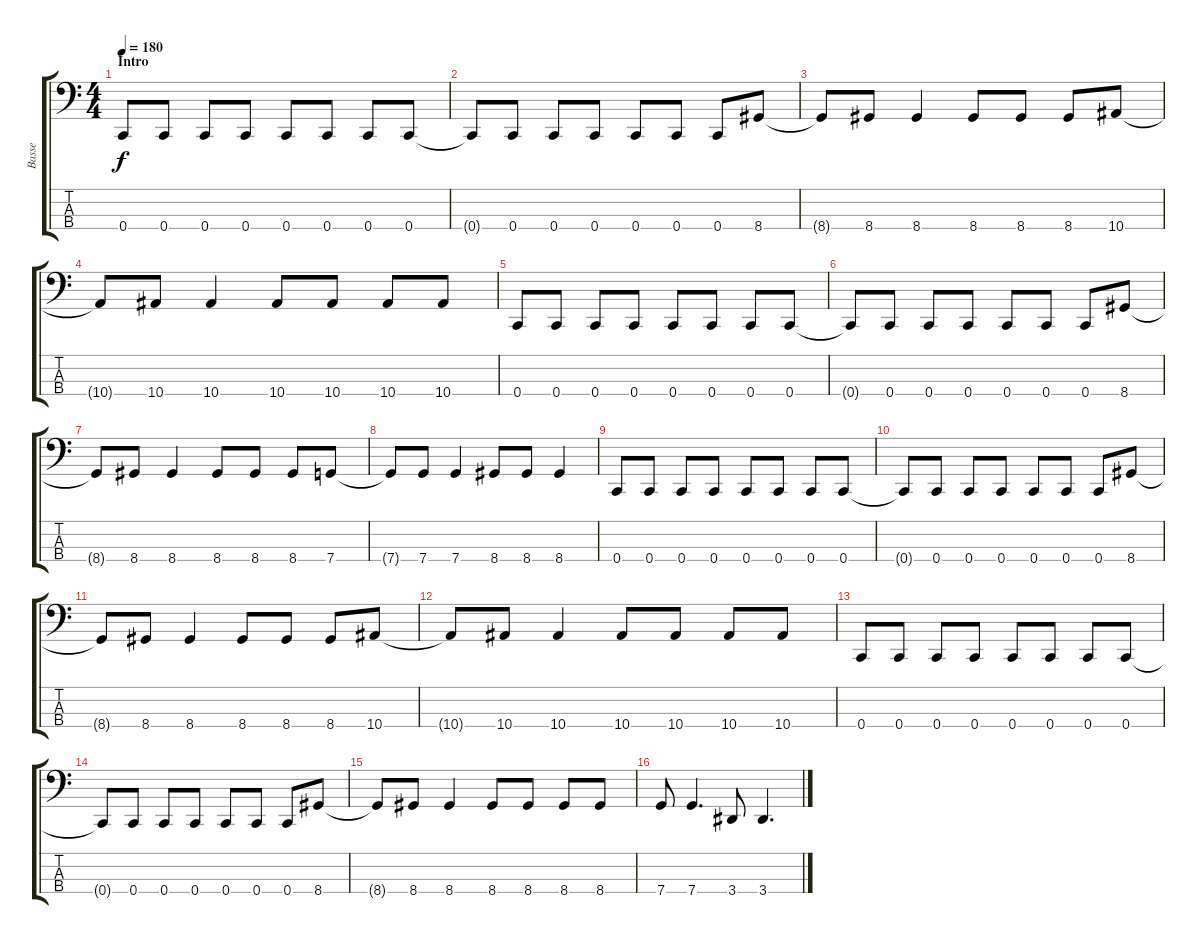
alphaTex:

\track ("Basse" "Basse") {instrument electricbasspick}
\staff {score tabs}
\tuning (F2 C2 G1 C1) {hide}
\ts (4 4)
\section ("" "Intro")
\tempo 180
\clef f4
\ks c
0.4.8{dy f instrument electricbasspick} 0.4.8 0.4.8 0.4.8 0.4.8 0.4.8 0.4.8 0.4.8 |
0.4{t}.8 0.4.8 0.4.8 0.4.8 0.4.8 0.4.8 0.4.8 8.4.8 |
8.4{t}.8 8.4.8 8.4.4 8.4.8 8.4.8 8.4.8 10.4.8 |
10.4{t}.8 10.4.8 10.4.4 10.4.8 10.4.8 10.4.8 10.4.8 |
0.4.8 0.4.8 0.4.8 0.4.8 0.4.8 0.4.8 0.4.8 0.4.8 |
0.4{t}.8 0.4.8 0.4.8 0.4.8 0.4.8 0.4.8 0.4.8 8.4.8 |
8.4{t}.8 8.4.8 8.4.4 8.4.8 8.4.8 8.4.8 7.4.8 |
7.4{t}.8 7.4.8 7.4.4 8.4.8 8.4.8 8.4.4 |
0.4.8 0.4.8 0.4.8 0.4.8 0.4.8 0.4.8 0.4.8 0.4.8 |
0.4{t}.8 0.4.8 0.4.8 0.4.8 0.4.8 0.4.8 0.4.8 8.4.8 |
8.4{t}.8 8.4.8 8.4.4 8.4.8 8.4.8 8.4.8 10.4.8 |
10.4{t}.8 10.4.8 10.4.4 10.4.8 10.4.8 10.4.8 10.4.8 |
0.4.8 0.4.8 0.4.8 0.4.8 0.4.8 0.4.8 0.4.8 0.4.8 |
0.4{t}.8 0.4.8 0.4.8 0.4.8 0.4.8 0.4.8 0.4.8 8.4.8 |
8.4{t}.8 8.4.8 8.4.4 8.4.8 8.4.8 8.4.8 8.4.8 |
7.4.8 7.4.4{d} 3.4.8 3.4.4{d}
